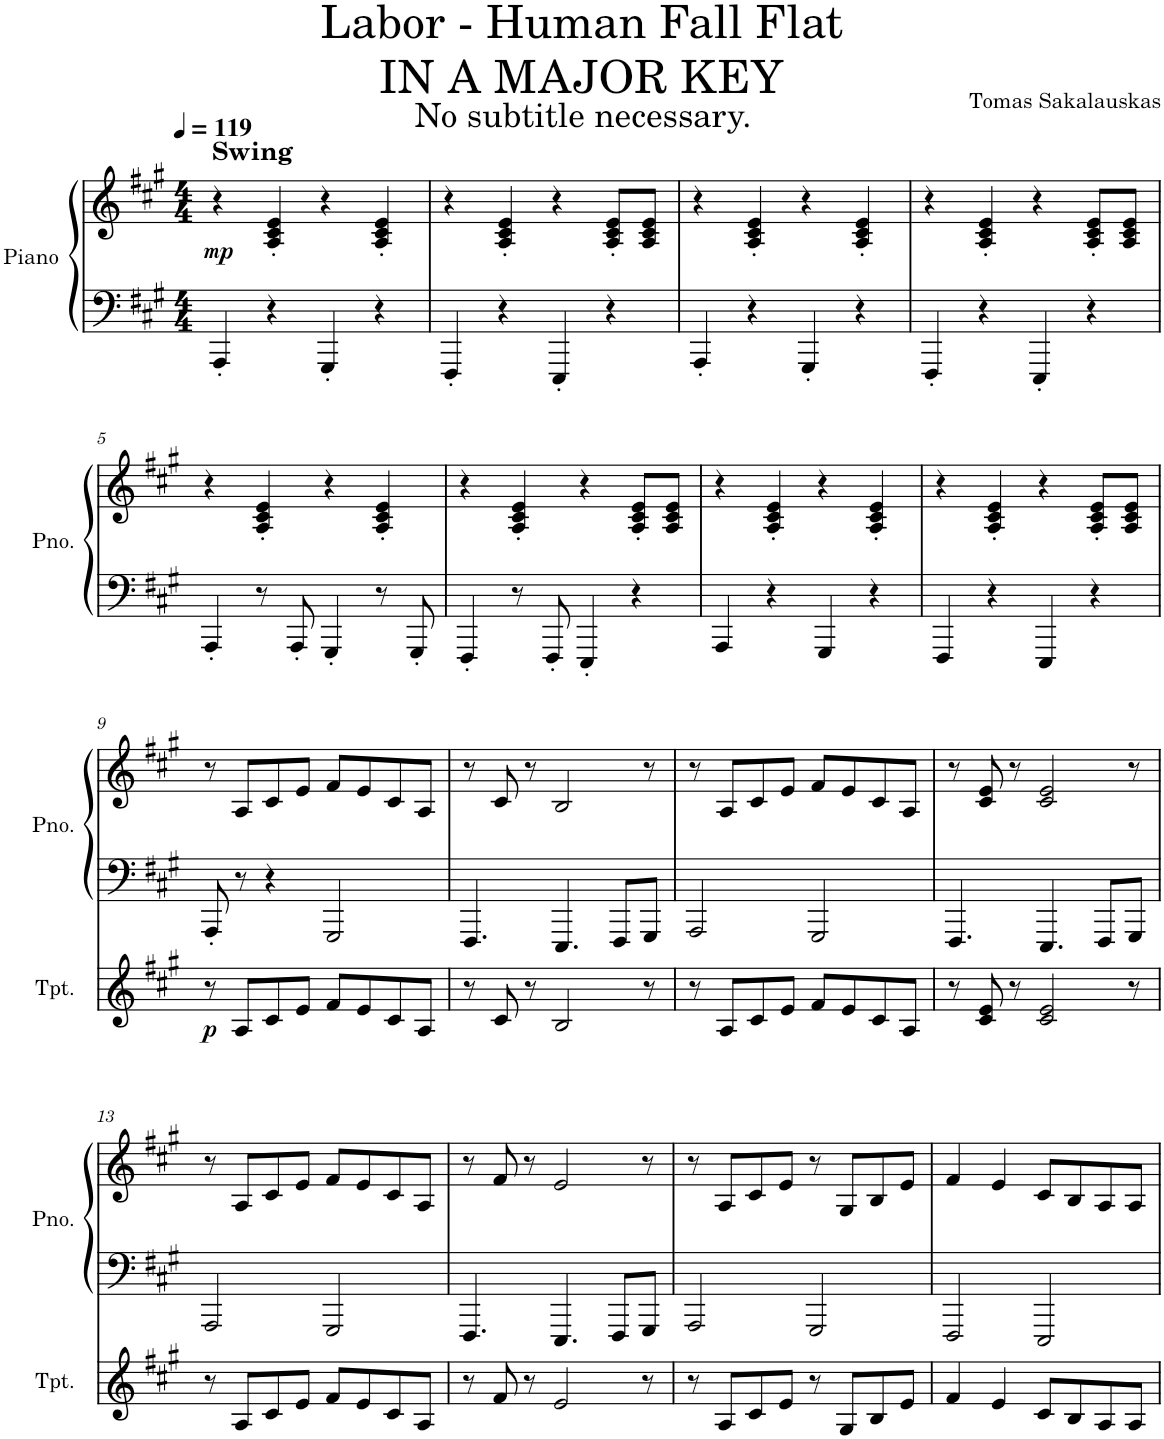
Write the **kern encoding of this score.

**kern	**dynam	**kern	**kern	**dynam
*part2	*part2	*part1	*part1	*part1
*staff3	*staff3	*staff2	*staff1	*staff1/2
*I"Trumpet	*	*I"Piano	*	*
*I'Tpt.	*	*I'Pno.	*	*
*stria5	*	*	*	*
*clefG2	*	*clefF4	*clefG2	*
*k[f#c#g#]	*	*k[f#c#g#]	*k[f#c#g#]	*
*M4/4	*	*M4/4	*M4/4	*
*MM119	*	*MM119	*MM119	*
=1	=1	=1	=1	=1
!	!	!	!LO:TX:a:B:t=Swing	!
!	!	!	!	!LO:DY:b
1r	.	4AAA'/	4r	mp
.	.	4r	4A/' 4c#/' 4e/'	.
.	.	4GGG#'/	4r	.
.	.	4r	4A/' 4c#/' 4e/'	.
=2	=2	=2	=2	=2
1r	.	4FFF#'/	4r	.
.	.	4r	4A/' 4c#/' 4e/'	.
.	.	4EEE'/	4r	.
.	.	4r	8A/' 8c#/' 8e/'L	.
.	.	.	8A/ 8c#/ 8e/J	.
=3	=3	=3	=3	=3
1r	.	4AAA'/	4r	.
.	.	4r	4A/' 4c#/' 4e/'	.
.	.	4GGG#'/	4r	.
.	.	4r	4A/' 4c#/' 4e/'	.
=4	=4	=4	=4	=4
1r	.	4FFF#'/	4r	.
.	.	4r	4A/' 4c#/' 4e/'	.
.	.	4EEE'/	4r	.
.	.	4r	8A/' 8c#/' 8e/'L	.
.	.	.	8A/ 8c#/ 8e/J	.
!!LO:LB:g=z
=5	=5	=5	=5	=5
1r	.	4AAA'/	4r	.
.	.	8r	4A/' 4c#/' 4e/'	.
.	.	8AAA'/	.	.
.	.	4GGG#'/	4r	.
.	.	8r	4A/' 4c#/' 4e/'	.
.	.	8GGG#'/	.	.
=6	=6	=6	=6	=6
1r	.	4FFF#'/	4r	.
.	.	8r	4A/' 4c#/' 4e/'	.
.	.	8FFF#'/	.	.
.	.	4EEE'/	4r	.
.	.	4r	8A/' 8c#/' 8e/'L	.
.	.	.	8A/ 8c#/ 8e/J	.
=7	=7	=7	=7	=7
1r	.	4AAA/	4r	.
.	.	4r	4A/' 4c#/' 4e/'	.
.	.	4GGG#/	4r	.
.	.	4r	4A/' 4c#/' 4e/'	.
=8	=8	=8	=8	=8
1r	.	4FFF#/	4r	.
.	.	4r	4A/' 4c#/' 4e/'	.
.	.	4EEE/	4r	.
.	.	4r	8A/' 8c#/' 8e/'L	.
.	.	.	8A/ 8c#/ 8e/J	.
!!LO:LB:g=z
=9	=9	=9	=9	=9
!	!LO:DY:b	!	!	!
8r	p	8AAA'/	8r	.
8A/L	.	8r	8A/L	.
8c#/	.	4r	8c#/	.
8e/J	.	.	8e/J	.
8f#/L	.	2GGG#/	8f#/L	.
8e/	.	.	8e/	.
8c#/	.	.	8c#/	.
8A/J	.	.	8A/J	.
=10	=10	=10	=10	=10
8r	.	4.FFF#/	8r	.
8c#/	.	.	8c#/	.
8r	.	.	8r	.
2B/	.	4.EEE/	2B/	.
.	.	8FFF#/L	.	.
8r	.	8GGG#/J	8r	.
=11	=11	=11	=11	=11
8r	.	2AAA/	8r	.
8A/L	.	.	8A/L	.
8c#/	.	.	8c#/	.
8e/J	.	.	8e/J	.
8f#/L	.	2GGG#/	8f#/L	.
8e/	.	.	8e/	.
8c#/	.	.	8c#/	.
8A/J	.	.	8A/J	.
=12	=12	=12	=12	=12
8r	.	4.FFF#/	8r	.
8c#/ 8e/	.	.	8c#/ 8e/	.
8r	.	.	8r	.
2c#/ 2e/	.	4.EEE/	2c#/ 2e/	.
.	.	8FFF#/L	.	.
8r	.	8GGG#/J	8r	.
!!LO:LB:g=z
=13	=13	=13	=13	=13
8r	.	2AAA/	8r	.
8A/L	.	.	8A/L	.
8c#/	.	.	8c#/	.
8e/J	.	.	8e/J	.
8f#/L	.	2GGG#/	8f#/L	.
8e/	.	.	8e/	.
8c#/	.	.	8c#/	.
8A/J	.	.	8A/J	.
=14	=14	=14	=14	=14
8r	.	4.FFF#/	8r	.
8f#/	.	.	8f#/	.
8r	.	.	8r	.
2e/	.	4.EEE/	2e/	.
.	.	8FFF#/L	.	.
8r	.	8GGG#/J	8r	.
=15	=15	=15	=15	=15
8r	.	2AAA/	8r	.
8A/L	.	.	8A/L	.
8c#/	.	.	8c#/	.
8e/J	.	.	8e/J	.
8r	.	2GGG#/	8r	.
8G#/L	.	.	8G#/L	.
8B/	.	.	8B/	.
8e/J	.	.	8e/J	.
=16	=16	=16	=16	=16
4f#/	.	2FFF#/	4f#/	.
4e/	.	.	4e/	.
8c#/L	.	2EEE/	8c#/L	.
8B/	.	.	8B/	.
8A/	.	.	8A/	.
8A/J	.	.	8A/J	.
=	=	=	=	=
*-	*-	*-	*-	*-
